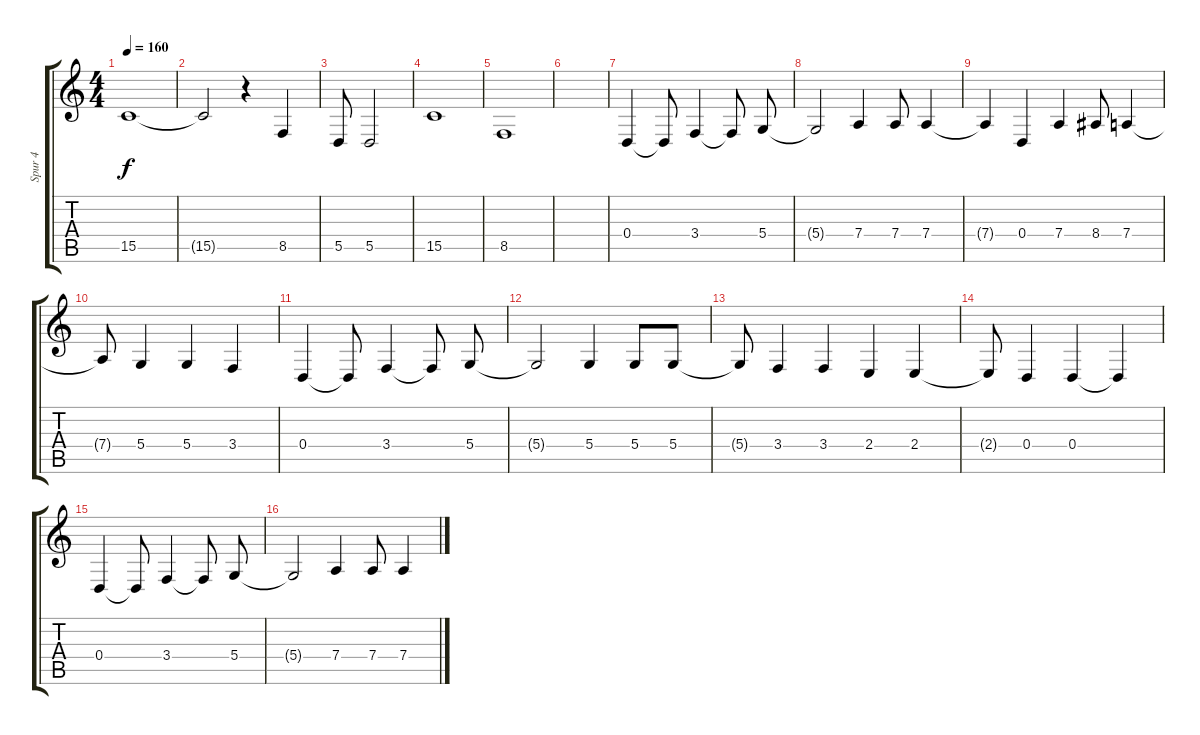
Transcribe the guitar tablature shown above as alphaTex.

\track ("Spur 4" "Spur 4") {instrument tenorsax}
\staff {score tabs}
\tuning (E4 B3 G3 D3 A2 E2) {hide}
\ts (4 4)
\tempo 160
\clef g2
\ks c
15.5.1{dy f} |
15.5{t}.2 r.4 8.5.4 |
5.5.8 5.5.2 |
15.5.1 |
8.5.1 |
|
0.4.4 0.4{t}.8 3.4.4 3.4{t}.8 5.4.8 |
5.4{t}.2 7.4.4 7.4.8 7.4.4 |
7.4{t}.4 0.4.4 7.4.4 8.4.8 7.4.4 |
7.4{t}.8 5.4.4 5.4.4 3.4.4 |
0.4.4 0.4{t}.8 3.4.4 3.4{t}.8 5.4.8 |
5.4{t}.2 5.4.4 5.4.8 5.4.8 |
5.4{t}.8 3.4.4 3.4.4 2.4.4 2.4.4 |
2.4{t}.8 0.4.4 0.4.4 0.4{t}.4 |
0.4.4 0.4{t}.8 3.4.4 3.4{t}.8 5.4.8 |
5.4{t}.2 7.4.4 7.4.8 7.4.4
